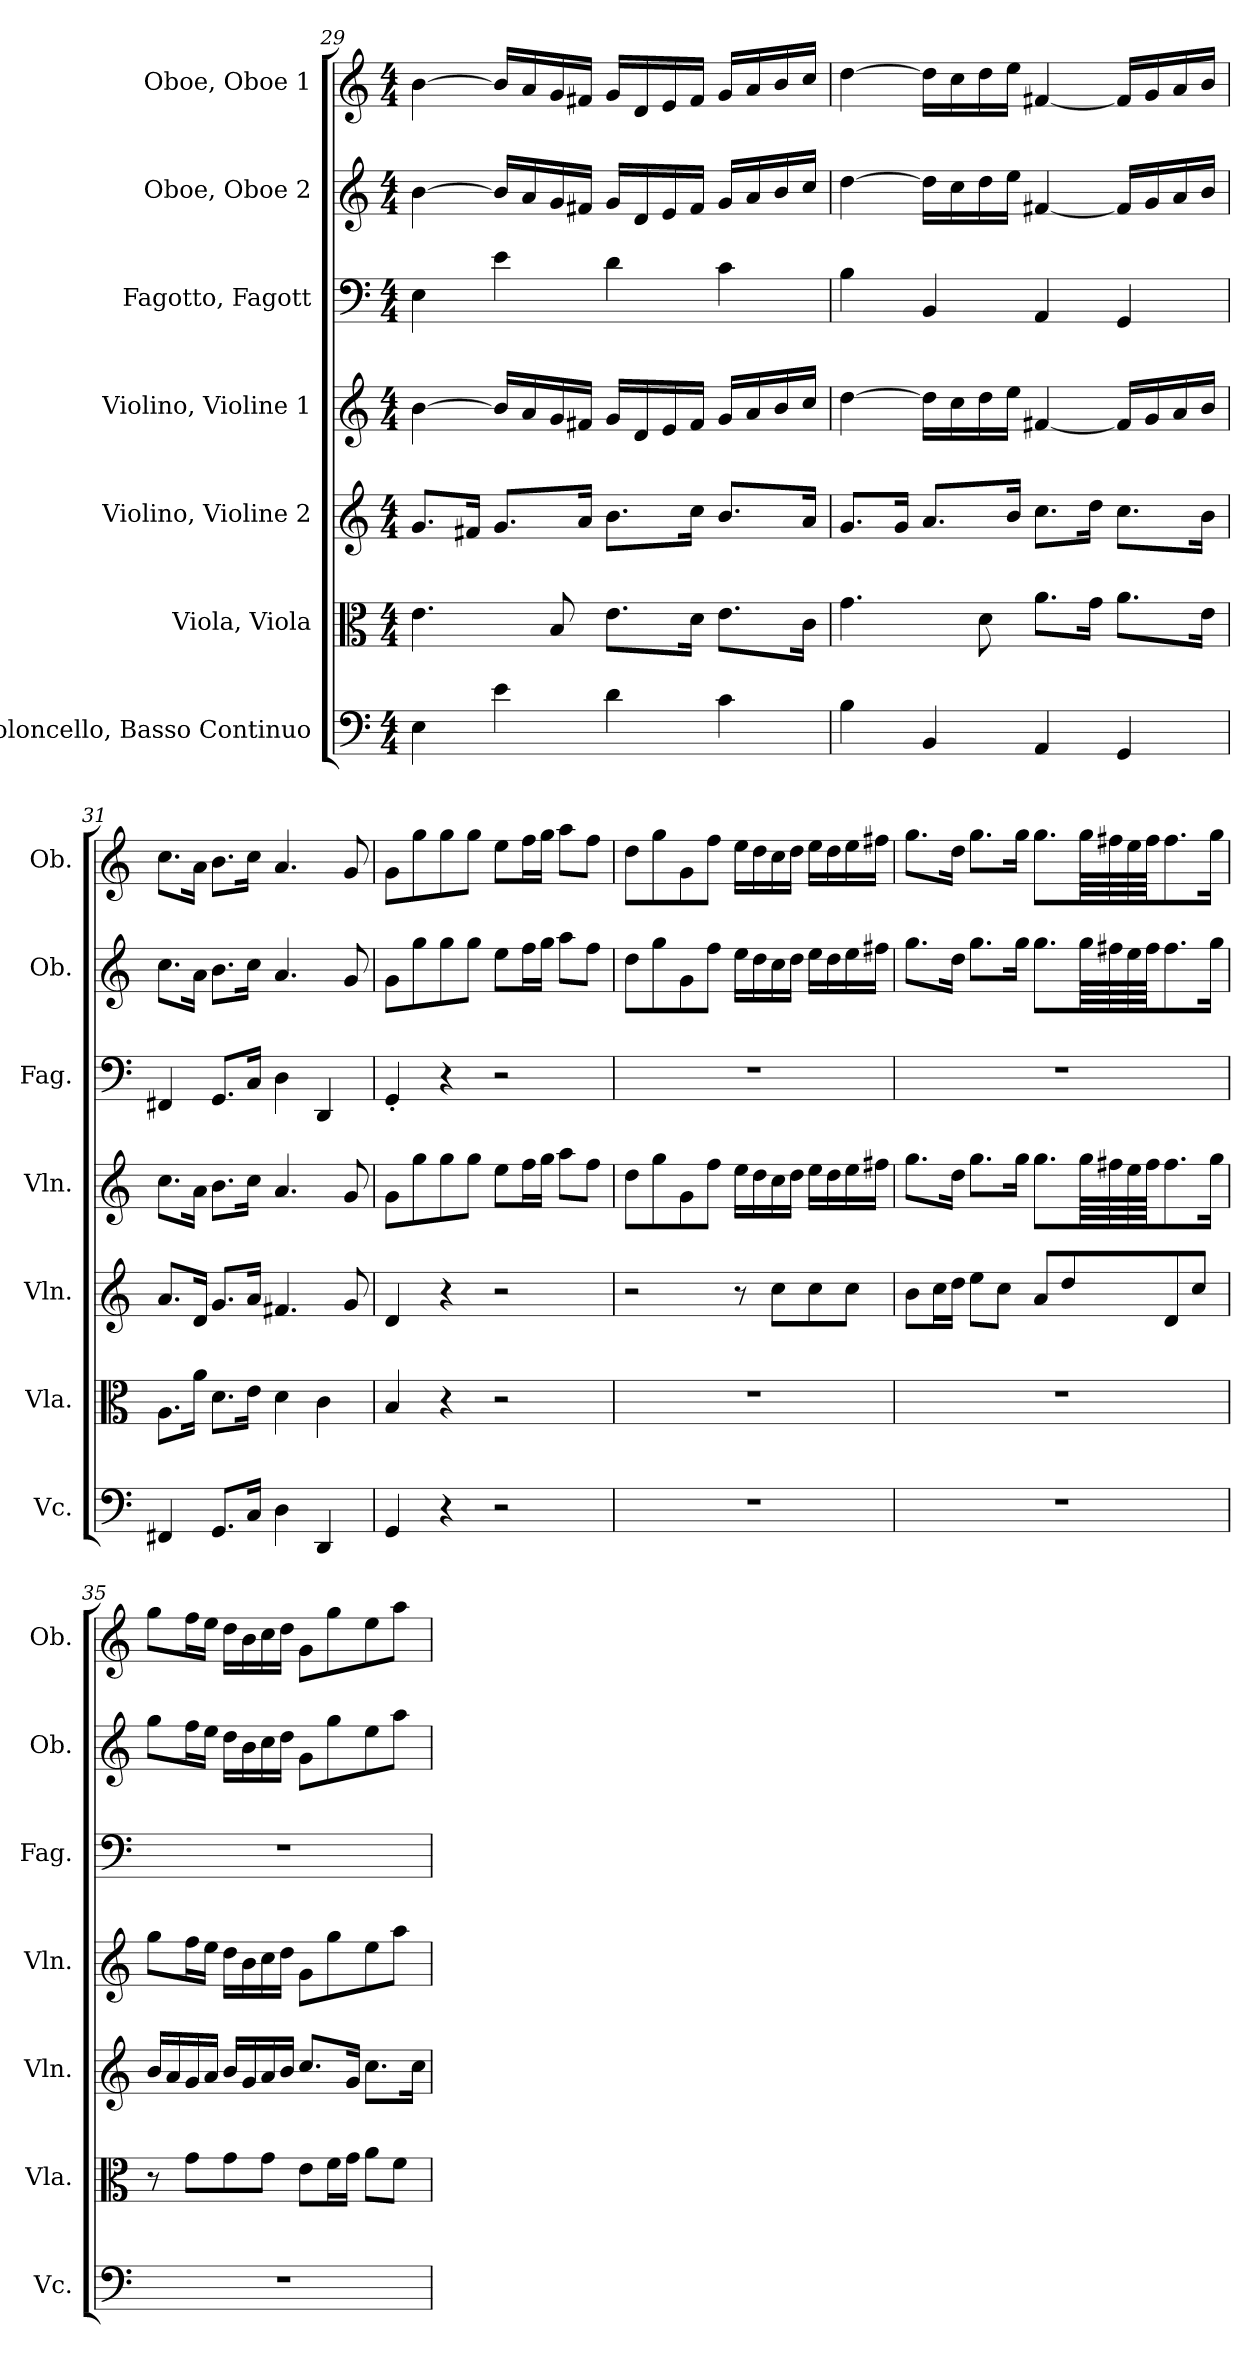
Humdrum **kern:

**kern	**kern	**kern	**kern	**kern	**kern	**kern
*part7	*part6	*part5	*part4	*part3	*part2	*part1
*staff7	*staff6	*staff5	*staff4	*staff3	*staff2	*staff1
*I"Violoncello, Basso Continuo	*I"Viola, Viola	*I"Violino, Violine 2	*I"Violino, Violine 1	*I"Fagotto, Fagott	*I"Oboe, Oboe 2	*I"Oboe, Oboe 1
*I'Vc.	*I'Vla.	*I'Vln.	*I'Vln.	*I'Fag.	*I'Ob.	*I'Ob.
!!LO:PB:g=z
*clefF4	*clefC3	*clefG2	*clefG2	*clefF4	*clefG2	*clefG2
*k[]	*k[]	*k[]	*k[]	*k[]	*k[]	*k[]
*M4/4	*M4/4	*M4/4	*M4/4	*M4/4	*M4/4	*M4/4
=29	=29	=29	=29	=29	=29	=29
4E\	4.e\	8.g/L	[4b\	4E\	[4b\	[4b\
.	.	16f#X/Jk	.	.	.	.
4e\	.	8.g/L	16b/LL]	4e\	16b/LL]	16b/LL]
.	.	.	16a/	.	16a/	16a/
.	8B/	.	16g/	.	16g/	16g/
.	.	16a/Jk	16f#X/JJ	.	16f#X/JJ	16f#X/JJ
4d\	8.e\L	8.b\L	16g/LL	4d\	16g/LL	16g/LL
.	.	.	16d/	.	16d/	16d/
.	.	.	16e/	.	16e/	16e/
.	16d\Jk	16cc\Jk	16f#/JJ	.	16f#/JJ	16f#/JJ
4c\	8.e\L	8.b/L	16g/LL	4c\	16g/LL	16g/LL
.	.	.	16a/	.	16a/	16a/
.	.	.	16b/	.	16b/	16b/
.	16c\Jk	16a/Jk	16cc/JJ	.	16cc/JJ	16cc/JJ
=30	=30	=30	=30	=30	=30	=30
4B\	4.g\	8.g/L	[4dd\	4B\	[4dd\	[4dd\
.	.	16g/Jk	.	.	.	.
4BB/	.	8.a/L	16dd\LL]	4BB/	16dd\LL]	16dd\LL]
.	.	.	16cc\	.	16cc\	16cc\
.	8d\	.	16dd\	.	16dd\	16dd\
.	.	16b/Jk	16ee\JJ	.	16ee\JJ	16ee\JJ
4AA/	8.a\L	8.cc\L	[4f#X/	4AA/	[4f#X/	[4f#X/
.	16g\Jk	16dd\Jk	.	.	.	.
4GG/	8.a\L	8.cc\L	16f#/LL]	4GG/	16f#/LL]	16f#/LL]
.	.	.	16g/	.	16g/	16g/
.	.	.	16a/	.	16a/	16a/
.	16e\Jk	16b\Jk	16b/JJ	.	16b/JJ	16b/JJ
=31	=31	=31	=31	=31	=31	=31
4FF#X/	8.A\L	8.a/L	8.cc\L	4FF#X/	8.cc\L	8.cc\L
.	16a\Jk	16d/Jk	16a\Jk	.	16a\Jk	16a\Jk
8.GG/L	8.d\L	8.g/L	8.b\L	8.GG/L	8.b\L	8.b\L
16C/Jk	16e\Jk	16a/Jk	16cc\Jk	16C/Jk	16cc\Jk	16cc\Jk
4D\	4d\	4.f#X/	4.a/	4D\	4.a/	4.a/
4DD/	4c\	.	.	4DD/	.	.
.	.	8g/	8g/	.	8g/	8g/
!!LO:PB:g=z
=32	=32	=32	=32	=32	=32	=32
*	*	*	*	*	*	*MM10
4GG/	4B/	4d/	8g\L	4GG'/	8g\L	8g\L
.	.	.	8gg\	.	8gg\	8gg\
4r	4r	4r	8gg\	4r	8gg\	8gg\
.	.	.	8gg\J	.	8gg\J	8gg\J
2r	2r	2r	8ee\L	2r	8ee\L	8ee\L
.	.	.	16ff\L	.	16ff\L	16ff\L
.	.	.	16gg\JJ	.	16gg\JJ	16gg\JJ
.	.	.	8aa\L	.	8aa\L	8aa\L
.	.	.	8ff\J	.	8ff\J	8ff\J
=33	=33	=33	=33	=33	=33	=33
1r	1r	2r	8dd\L	1r	8dd\L	8dd\L
.	.	.	8gg\	.	8gg\	8gg\
.	.	.	8g\	.	8g\	8g\
.	.	.	8ff\J	.	8ff\J	8ff\J
.	.	8r	16ee\LL	.	16ee\LL	16ee\LL
.	.	.	16dd\	.	16dd\	16dd\
.	.	8cc\L	16cc\	.	16cc\	16cc\
.	.	.	16dd\JJ	.	16dd\JJ	16dd\JJ
.	.	8cc\	16ee\LL	.	16ee\LL	16ee\LL
.	.	.	16dd\	.	16dd\	16dd\
.	.	8cc\J	16ee\	.	16ee\	16ee\
.	.	.	16ff#X\JJ	.	16ff#X\JJ	16ff#X\JJ
=34	=34	=34	=34	=34	=34	=34
1r	1r	8b\L	8.gg\L	1r	8.gg\L	8.gg\L
.	.	16cc\L	.	.	.	.
.	.	16dd\JJ	16dd\Jk	.	16dd\Jk	16dd\Jk
.	.	8ee\L	8.gg\L	.	8.gg\L	8.gg\L
.	.	8cc\J	.	.	.	.
.	.	.	16gg\Jk	.	16gg\Jk	16gg\Jk
.	.	8a/L	8.gg\L	.	8.gg\L	8.gg\L
.	.	8dd/	.	.	.	.
.	.	.	64gg\LLL	.	64gg\LLL	64gg\LLL
.	.	.	64ff#X\	.	64ff#X\	64ff#X\
.	.	.	64ee\	.	64ee\	64ee\
.	.	.	64ff#\JJJ	.	64ff#\JJJ	64ff#\JJJ
.	.	8d/	8.ff#\	.	8.ff#\	8.ff#\
.	.	8cc/J	.	.	.	.
.	.	.	16gg\Jk	.	16gg\Jk	16gg\Jk
!!LO:PB:g=z
=35	=35	=35	=35	=35	=35	=35
1r	8r	16b/LL	8gg\L	1r	8gg\L	8gg\L
.	.	16a/	.	.	.	.
.	8g\L	16g/	16ff\L	.	16ff\L	16ff\L
.	.	16a/JJ	16ee\JJ	.	16ee\JJ	16ee\JJ
.	8g\	16b/LL	16dd\LL	.	16dd\LL	16dd\LL
.	.	16g/	16b\	.	16b\	16b\
.	8g\J	16a/	16cc\	.	16cc\	16cc\
.	.	16b/JJ	16dd\JJ	.	16dd\JJ	16dd\JJ
.	8e\L	8.cc/L	8g\L	.	8g\L	8g\L
.	16f\L	.	8gg\	.	8gg\	8gg\
.	16g\JJ	16g/Jk	.	.	.	.
.	8a\L	8.cc\L	8ee\	.	8ee\	8ee\
.	8f\J	.	8aa\J	.	8aa\J	8aa\J
.	.	16cc\Jk	.	.	.	.
=	=	=	=	=	=	=
*-	*-	*-	*-	*-	*-	*-
